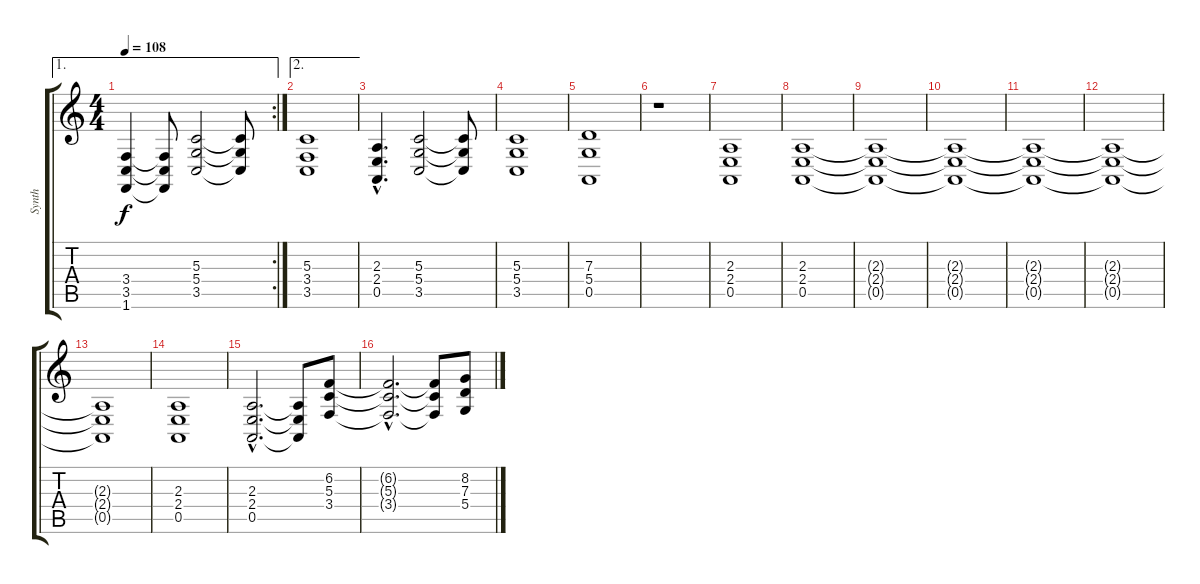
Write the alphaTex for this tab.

\track ("Synth" "Synth") {instrument synthstrings1}
\staff {score tabs}
\tuning (E4 B3 G3 D3 A2 E2) {hide}
\ae 1
\rc 2
\ts (4 4)
\tempo 108
\clef g2
\ks c
(3.4 3.5 1.6).4{dy f} (3.4{t} 3.5{t} 1.6{t}).8 (5.3 5.4 3.5).2 (5.3{t} 5.4{t} 3.5{t}).8 |
\ae 2
(5.3 3.4 3.5).1 |
(2.3{hac} 2.4{hac} 0.5{hac}).4{d} (5.3 5.4 3.5).2 (5.3{t} 5.4{t} 3.5{t}).8 |
(5.3 5.4 3.5).1 |
(7.3 5.4 0.5).1 |
r.1 |
(2.3 2.4 0.5).1 |
(2.3 2.4 0.5).1 |
(2.3{t} 2.4{t} 0.5{t}).1 |
(2.3{t} 2.4{t} 0.5{t}).1 |
(2.3{t} 2.4{t} 0.5{t}).1 |
(2.3{t} 2.4{t} 0.5{t}).1 |
(2.3{t} 2.4{t} 0.5{t}).1 |
(2.3 2.4 0.5).1 |
(2.3{hac} 2.4{hac} 0.5{hac}).2{d} (2.3{t} 2.4{t} 0.5{t}).8 (6.2 5.3 3.4).8 |
(6.2{hac t} 5.3{hac t} 3.4{hac t}).2{d} (6.2{t} 5.3{t} 3.4{t}).8 (8.2 7.3 5.4).8
